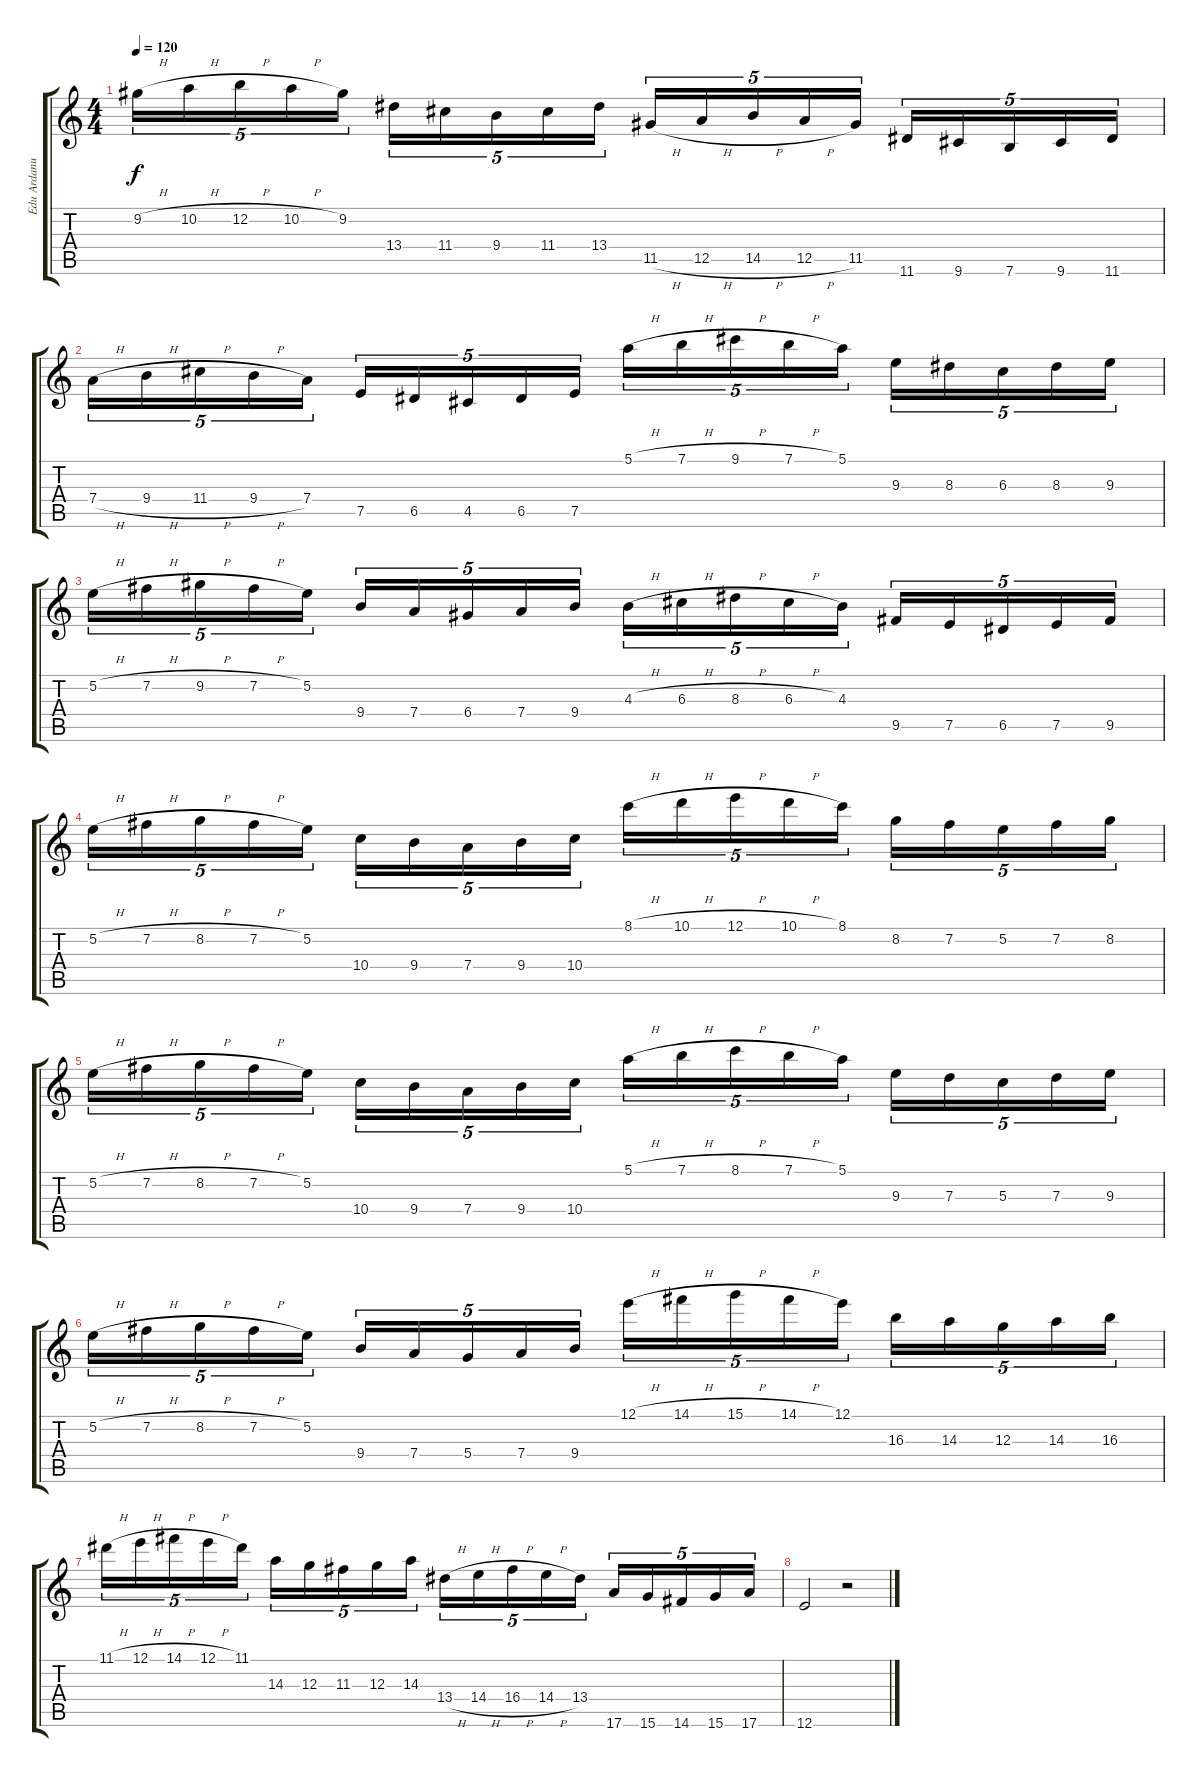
\track ("Edu Ardanuy" "Edu Ardanu") {instrument distortionguitar}
\staff {score tabs}
\tuning (E4 B3 G3 D3 A2 E2) {hide}
\ts (4 4)
\tempo 120
\clef g2
\ks c
9.2{h}.16{tu (5 4) dy f} 10.2{h}.16{tu (5 4)} 12.2{h}.16{tu (5 4)} 10.2{h}.16{tu (5 4)} 9.2.16{tu (5 4)} 13.4.16{tu (5 4)} 11.4.16{tu (5 4)} 9.4.16{tu (5 4)} 11.4.16{tu (5 4)} 13.4.16{tu (5 4)} 11.5{h}.16{tu (5 4)} 12.5{h}.16{tu (5 4)} 14.5{h}.16{tu (5 4)} 12.5{h}.16{tu (5 4)} 11.5.16{tu (5 4)} 11.6.16{tu (5 4)} 9.6.16{tu (5 4)} 7.6.16{tu (5 4)} 9.6.16{tu (5 4)} 11.6.16{tu (5 4)} |
7.4{h}.16{tu (5 4)} 9.4{h}.16{tu (5 4)} 11.4{h}.16{tu (5 4)} 9.4{h}.16{tu (5 4)} 7.4.16{tu (5 4)} 7.5.16{tu (5 4)} 6.5.16{tu (5 4)} 4.5.16{tu (5 4)} 6.5.16{tu (5 4)} 7.5.16{tu (5 4)} 5.1{h}.16{tu (5 4)} 7.1{h}.16{tu (5 4)} 9.1{h}.16{tu (5 4)} 7.1{h}.16{tu (5 4)} 5.1.16{tu (5 4)} 9.3.16{tu (5 4)} 8.3.16{tu (5 4)} 6.3.16{tu (5 4)} 8.3.16{tu (5 4)} 9.3.16{tu (5 4)} |
5.2{h}.16{tu (5 4)} 7.2{h}.16{tu (5 4)} 9.2{h}.16{tu (5 4)} 7.2{h}.16{tu (5 4)} 5.2.16{tu (5 4)} 9.4.16{tu (5 4)} 7.4.16{tu (5 4)} 6.4.16{tu (5 4)} 7.4.16{tu (5 4)} 9.4.16{tu (5 4)} 4.3{h}.16{tu (5 4)} 6.3{h}.16{tu (5 4)} 8.3{h}.16{tu (5 4)} 6.3{h}.16{tu (5 4)} 4.3.16{tu (5 4)} 9.5.16{tu (5 4)} 7.5.16{tu (5 4)} 6.5.16{tu (5 4)} 7.5.16{tu (5 4)} 9.5.16{tu (5 4)} |
5.2{h}.16{tu (5 4)} 7.2{h}.16{tu (5 4)} 8.2{h}.16{tu (5 4)} 7.2{h}.16{tu (5 4)} 5.2.16{tu (5 4)} 10.4.16{tu (5 4)} 9.4.16{tu (5 4)} 7.4.16{tu (5 4)} 9.4.16{tu (5 4)} 10.4.16{tu (5 4)} 8.1{h}.16{tu (5 4)} 10.1{h}.16{tu (5 4)} 12.1{h}.16{tu (5 4)} 10.1{h}.16{tu (5 4)} 8.1.16{tu (5 4)} 8.2.16{tu (5 4)} 7.2.16{tu (5 4)} 5.2.16{tu (5 4)} 7.2.16{tu (5 4)} 8.2.16{tu (5 4)} |
5.2{h}.16{tu (5 4)} 7.2{h}.16{tu (5 4)} 8.2{h}.16{tu (5 4)} 7.2{h}.16{tu (5 4)} 5.2.16{tu (5 4)} 10.4.16{tu (5 4)} 9.4.16{tu (5 4)} 7.4.16{tu (5 4)} 9.4.16{tu (5 4)} 10.4.16{tu (5 4)} 5.1{h}.16{tu (5 4)} 7.1{h}.16{tu (5 4)} 8.1{h}.16{tu (5 4)} 7.1{h}.16{tu (5 4)} 5.1.16{tu (5 4)} 9.3.16{tu (5 4)} 7.3.16{tu (5 4)} 5.3.16{tu (5 4)} 7.3.16{tu (5 4)} 9.3.16{tu (5 4)} |
5.2{h}.16{tu (5 4)} 7.2{h}.16{tu (5 4)} 8.2{h}.16{tu (5 4)} 7.2{h}.16{tu (5 4)} 5.2.16{tu (5 4)} 9.4.16{tu (5 4)} 7.4.16{tu (5 4)} 5.4.16{tu (5 4)} 7.4.16{tu (5 4)} 9.4.16{tu (5 4)} 12.1{h}.16{tu (5 4)} 14.1{h}.16{tu (5 4)} 15.1{h}.16{tu (5 4)} 14.1{h}.16{tu (5 4)} 12.1.16{tu (5 4)} 16.3.16{tu (5 4)} 14.3.16{tu (5 4)} 12.3.16{tu (5 4)} 14.3.16{tu (5 4)} 16.3.16{tu (5 4)} |
11.1{h}.16{tu (5 4)} 12.1{h}.16{tu (5 4)} 14.1{h}.16{tu (5 4)} 12.1{h}.16{tu (5 4)} 11.1.16{tu (5 4)} 14.3.16{tu (5 4)} 12.3.16{tu (5 4)} 11.3.16{tu (5 4)} 12.3.16{tu (5 4)} 14.3.16{tu (5 4)} 13.4{h}.16{tu (5 4)} 14.4{h}.16{tu (5 4)} 16.4{h}.16{tu (5 4)} 14.4{h}.16{tu (5 4)} 13.4.16{tu (5 4)} 17.6.16{tu (5 4)} 15.6.16{tu (5 4)} 14.6.16{tu (5 4)} 15.6.16{tu (5 4)} 17.6.16{tu (5 4)} |
12.6.2 r.2
